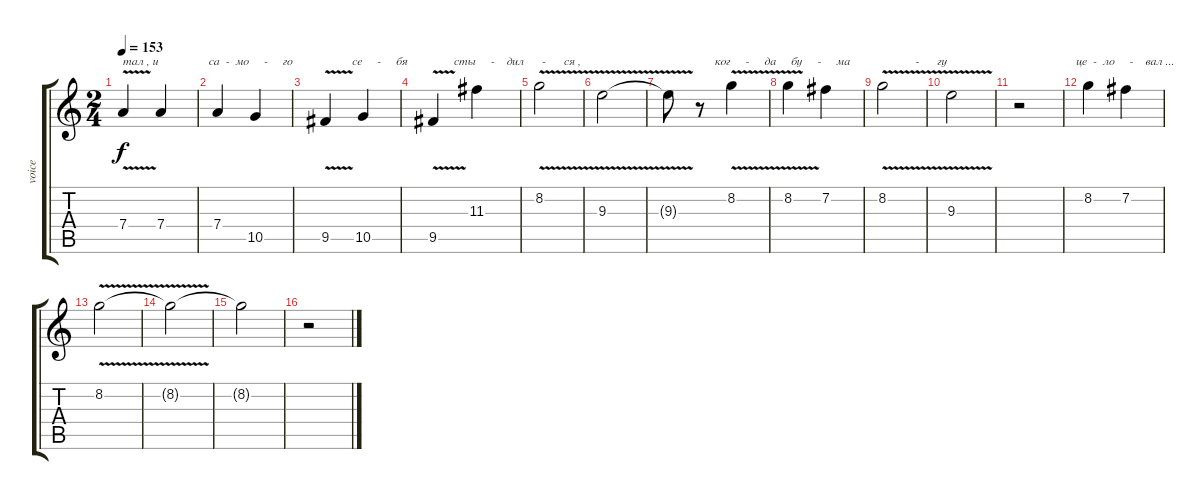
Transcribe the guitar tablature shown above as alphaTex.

\track ("voice" "voice") {instrument synthbass1}
\staff {score tabs}
\tuning (E4 B3 G3 D3 A2 E2) {hide}
\ts (2 4)
\tempo 153
\clef g2
\ks c
7.4{v}.4{txt "тал , и" dy f} 7.4.4{txt "                са  -  мо     -     го"} |
7.4.4 10.5.4 |
9.5{v}.4{txt "         се     -     бя"} 10.5.4 |
9.5{v}.4{txt "       сты     -    дил      -      ся ,"} 11.3.4 |
8.2{v}.2 |
9.3{v}.2 |
9.3{t}.8 r.8{txt "     ког     -     да     бу     -     ма"} 8.2{v}.4 |
8.2{v}.4 7.2.4 |
8.2{v}.2{txt "           -      гу"} |
9.3{v}.2 |
r.2{txt "                   це  -  ло     -    вал ..."} |
8.2.4 7.2.4 |
8.2{v}.2 |
8.2{t}.2 |
8.2{t}.2 |
r.2
